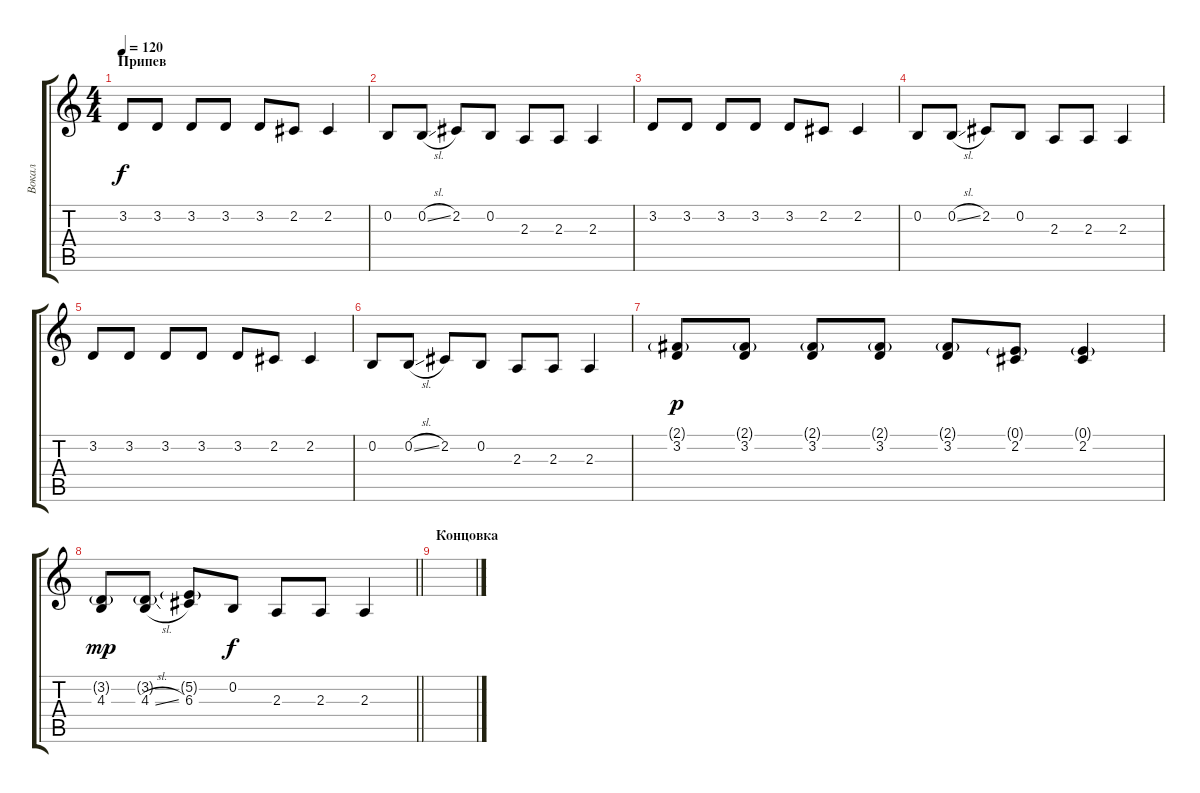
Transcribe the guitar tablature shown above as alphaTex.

\track ("Вокал" "Вокал") {instrument altosax}
\staff {score tabs}
\tuning (E4 B3 G3 D3 A2 E2) {hide}
\ts (4 4)
\section ("" "Припев")
\tempo 120
\clef g2
\ks c
3.2.8{dy f} 3.2.8 3.2.8 3.2.8 3.2.8 2.2.8 2.2.4 |
0.2.8 0.2{sl}.8 2.2.8 0.2.8 2.3.8 2.3.8 2.3.4 |
3.2.8 3.2.8 3.2.8 3.2.8 3.2.8 2.2.8 2.2.4 |
0.2.8 0.2{sl}.8 2.2.8 0.2.8 2.3.8 2.3.8 2.3.4 |
3.2.8 3.2.8 3.2.8 3.2.8 3.2.8 2.2.8 2.2.4 |
0.2.8 0.2{sl}.8 2.2.8 0.2.8 2.3.8 2.3.8 2.3.4 |
(2.1{g} 3.2).8{dy p} (2.1{g} 3.2).8 (2.1{g} 3.2).8 (2.1{g} 3.2).8 (2.1{g} 3.2).8 (0.1{g} 2.2).8 (0.1{g} 2.2).4 |
\barLineRight lightlight
(3.2{g} 4.3).8{dy mp} (3.2{g} 4.3{sl}).8 (5.2{g} 6.3).8 0.2.8{dy f} 2.3.8 2.3.8 2.3.4 |
\section ("" "Концовка")
